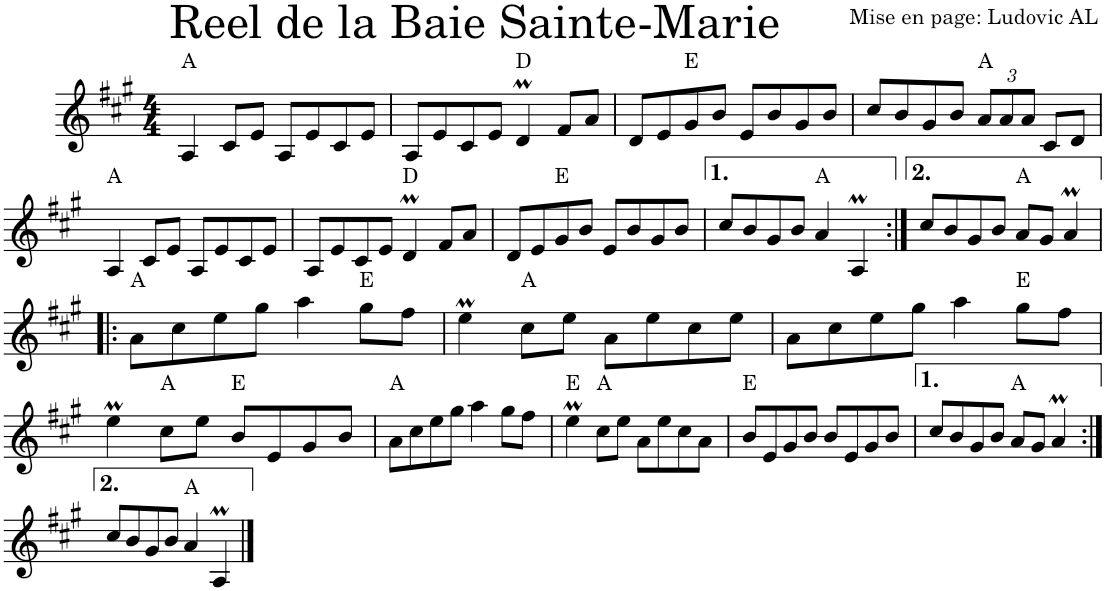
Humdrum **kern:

**kern	**harte
*part1	*part1
*staff1	*
*I"Violon	*
*I'Vln.	*
*clefG2	*
*k[f#c#g#]	*
*M4/4	*
=1	=1
4A/	A:maj
8c#/L	.
8e/J	.
8A/L	.
8e/	.
8c#/	.
8e/J	.
=2	=2
8A/L	.
8e/	.
8c#/	.
8e/J	.
4dM/	D:maj
8f#/L	.
8a/J	.
=3	=3
8d/L	.
8e/	.
8g#/	E:maj
8b/J	.
8e/L	.
8b/	.
8g#/	.
8b/J	.
=4	=4
8cc#/L	.
8b/	.
8g#/	.
8b/J	.
*Xbrackettup	*
12a/L	A:maj
12a/	.
12a/J	.
8c#/L	.
8d/J	.
!!LO:LB:g=z
=5	=5
4A/	A:maj
8c#/L	.
8e/J	.
8A/L	.
8e/	.
8c#/	.
8e/J	.
=6	=6
8A/L	.
8e/	.
8c#/	.
8e/J	.
4dM/	D:maj
8f#/L	.
8a/J	.
=7	=7
8d/L	.
8e/	.
8g#/	E:maj
8b/J	.
8e/L	.
8b/	.
8g#/	.
8b/J	.
=8	=8
8cc#/L	.
8b/	.
8g#/	.
8b/J	.
4a/	A:maj
4AM/	.
=9:|!	=9:|!
8cc#/L	.
8b/	.
8g#/	.
8b/J	.
8a/L	A:maj
8g#/J	.
4aM/	.
!!LO:LB:g=z
=10!|:	=10!|:
8a\L	A:maj
8cc#\	.
8ee\	.
8gg#\J	.
4aa\	.
8gg#\L	E:maj
8ff#\J	.
=11	=11
4eeM\	.
8cc#\L	A:maj
8ee\J	.
8a\L	.
8ee\	.
8cc#\	.
8ee\J	.
=12	=12
8a\L	.
8cc#\	.
8ee\	.
8gg#\J	.
4aa\	.
8gg#\L	E:maj
8ff#\J	.
!!LO:LB:g=z
=13	=13
4eeM\	.
8cc#\L	A:maj
8ee\J	.
8b/L	E:maj
8e/	.
8g#/	.
8b/J	.
=14	=14
8a\L	A:maj
8cc#\	.
8ee\	.
8gg#\J	.
4aa\	.
8gg#\L	.
8ff#\J	.
=15	=15
4eeM\	E:maj
8cc#\L	A:maj
8ee\J	.
8a\L	.
8ee\	.
8cc#\	.
8a\J	.
=16	=16
8b/L	E:maj
8e/	.
8g#/	.
8b/J	.
8b/L	.
8e/	.
8g#/	.
8b/J	.
=17	=17
8cc#/L	.
8b/	.
8g#/	.
8b/J	.
8a/L	A:maj
8g#/J	.
4aM/	.
!!LO:LB:g=z
=18:|!	=18:|!
8cc#/L	.
8b/	.
8g#/	.
8b/J	.
4a/	A:maj
4AM/	.
==	==
*-	*-
